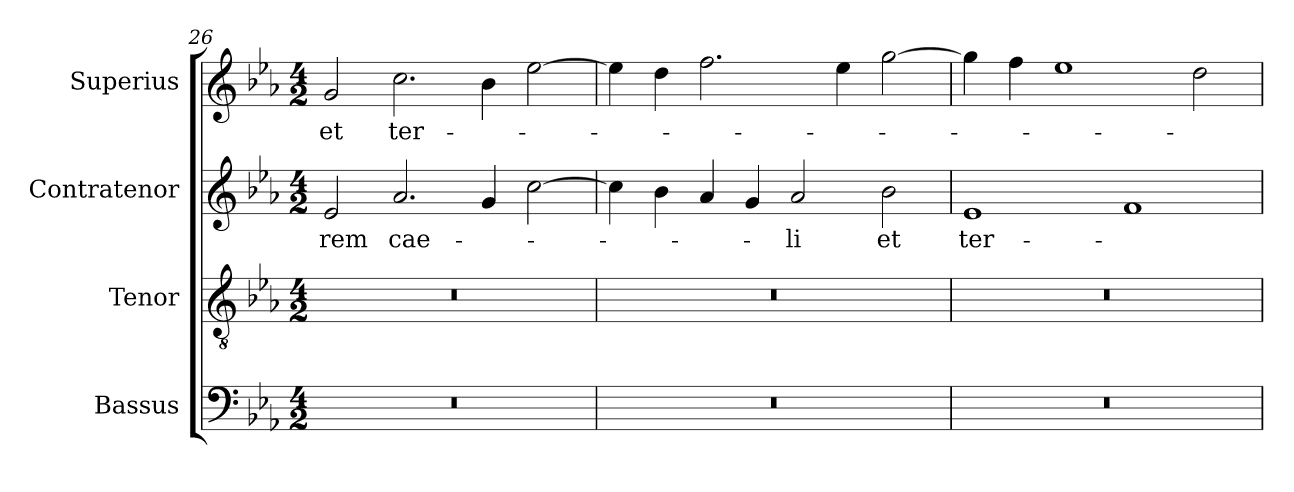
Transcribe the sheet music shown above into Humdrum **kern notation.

**kern	**kern	**kern	**text	**kern	**text
*part4	*part3	*part2	*part2	*part1	*part1
*staff4	*staff3	*staff2	*staff2	*staff1	*staff1
*I"Bassus	*I"Tenor	*I"Contratenor	*	*I"Superius	*
*I'B.	*I'T.	*	*	*	*
*clefF4	*clefGv2	*clefG2	*	*clefG2	*
*	*ITrd7c12	*ITrd7c12	*	*	*
*k[b-e-a-]	*k[b-e-a-]	*k[b-e-a-]	*	*k[b-e-a-]	*
*E-:	*E-:	*E-:	*	*E-:	*
*M4/2	*M4/2	*M4/2	*	*M4/2	*
=26	=26	=26	=26	=26	=26
!LO:N:vis=1	!LO:N:vis=1	!	!	!	!
!	!	!	!LO:LY:b:color=#000000	!	!
!	!	!	!	!	!LO:LY:b:color=#000000
0r	0r	2E-i/	-rem	2gi/	et
!	!	!	!LO:LY:b:color=#000000	!	!
!	!	!	!	!	!LO:LY:b:color=#000000
.	.	2.A-i/	cae-	2.cci\	ter-
.	.	4Gi/	.	4b-i\	.
.	.	[>2ci\	.	[>2ee-i\	.
=27	=27	=27	=27	=27	=27
!LO:N:vis=1	!LO:N:vis=1	!	!	!	!
0r	0r	4ci\]	.	4ee-i\]	.
.	.	4B-i\	.	4ddi\	.
.	.	4A-i/	.	2.ffi\	.
.	.	4Gi/	.	.	.
!	!	!	!LO:LY:b:color=#000000	!	!
.	.	2A-i/	-li	.	.
.	.	.	.	4ee-i\	.
!	!	!	!LO:LY:b:color=#000000	!	!
.	.	2B-i\	et	[>2ggi\	.
=28	=28	=28	=28	=28	=28
!LO:N:vis=1	!LO:N:vis=1	!	!	!	!
!	!	!	!LO:LY:b:color=#000000	!	!
0r	0r	1E-i	ter-	4ggi\]	.
.	.	.	.	4ffi\	.
.	.	.	.	1ee-i	.
.	.	1Fi	.	.	.
.	.	.	.	2ddi\	.
=	=	=	=	=	=
*-	*-	*-	*-	*-	*-
